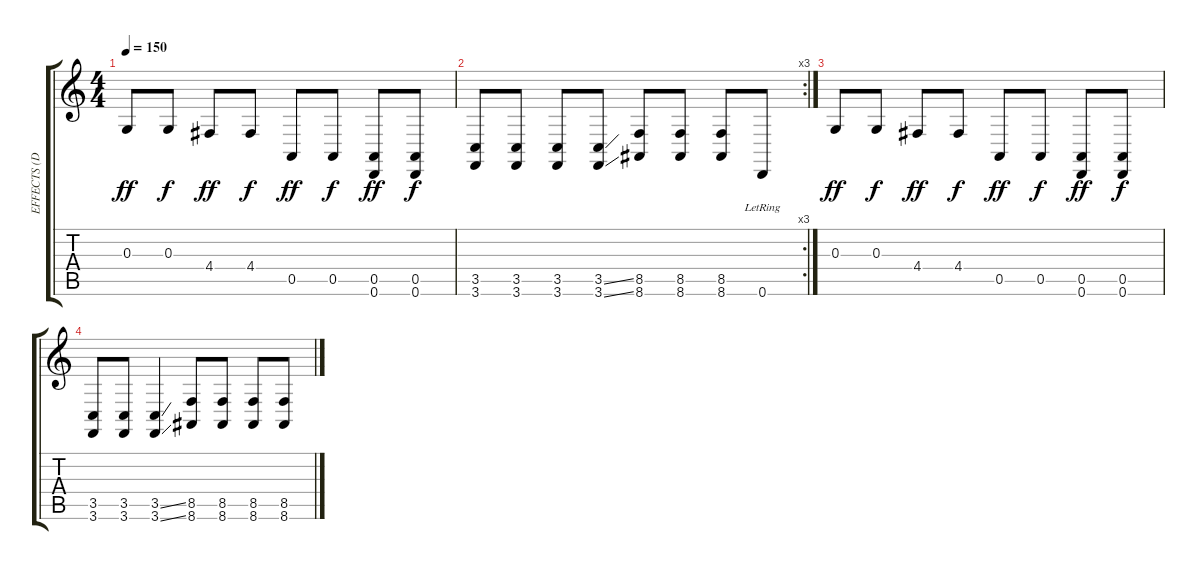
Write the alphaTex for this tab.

\track ("EFFECTS (DON'T PAY ATTENTION)" "EFFECTS (D") {instrument fx4atmosphere}
\staff {score tabs}
\tuning (E4 B3 G3 D3 A2 D2) {hide}
\ts (4 4)
\tempo 150
\clef g2
\ks c
0.3.8{dy ff instrument electricguitarclean} 0.3.8{dy f} 4.4.8{dy ff} 4.4.8{dy f} 0.5.8{dy ff} 0.5.8{dy f} (0.5 0.6).8{dy ff} (0.5 0.6).8{dy f} |
\rc 3
(3.5 3.6).8 (3.5 3.6).8 (3.5 3.6).8 (3.5{ss} 3.6{ss}).8 (8.5 8.6).8 (8.5 8.6).8 (8.5 8.6).8 0.6{lr}.8 |
0.3.8{dy ff} 0.3.8{dy f} 4.4.8{dy ff} 4.4.8{dy f} 0.5.8{dy ff} 0.5.8{dy f} (0.5 0.6).8{dy ff} (0.5 0.6).8{dy f} |
(3.5 3.6).8 (3.5 3.6).8 (3.5{ss} 3.6{ss}).4 (8.5 8.6).8 (8.5 8.6).8 (8.5 8.6).8 (8.5 8.6).8
